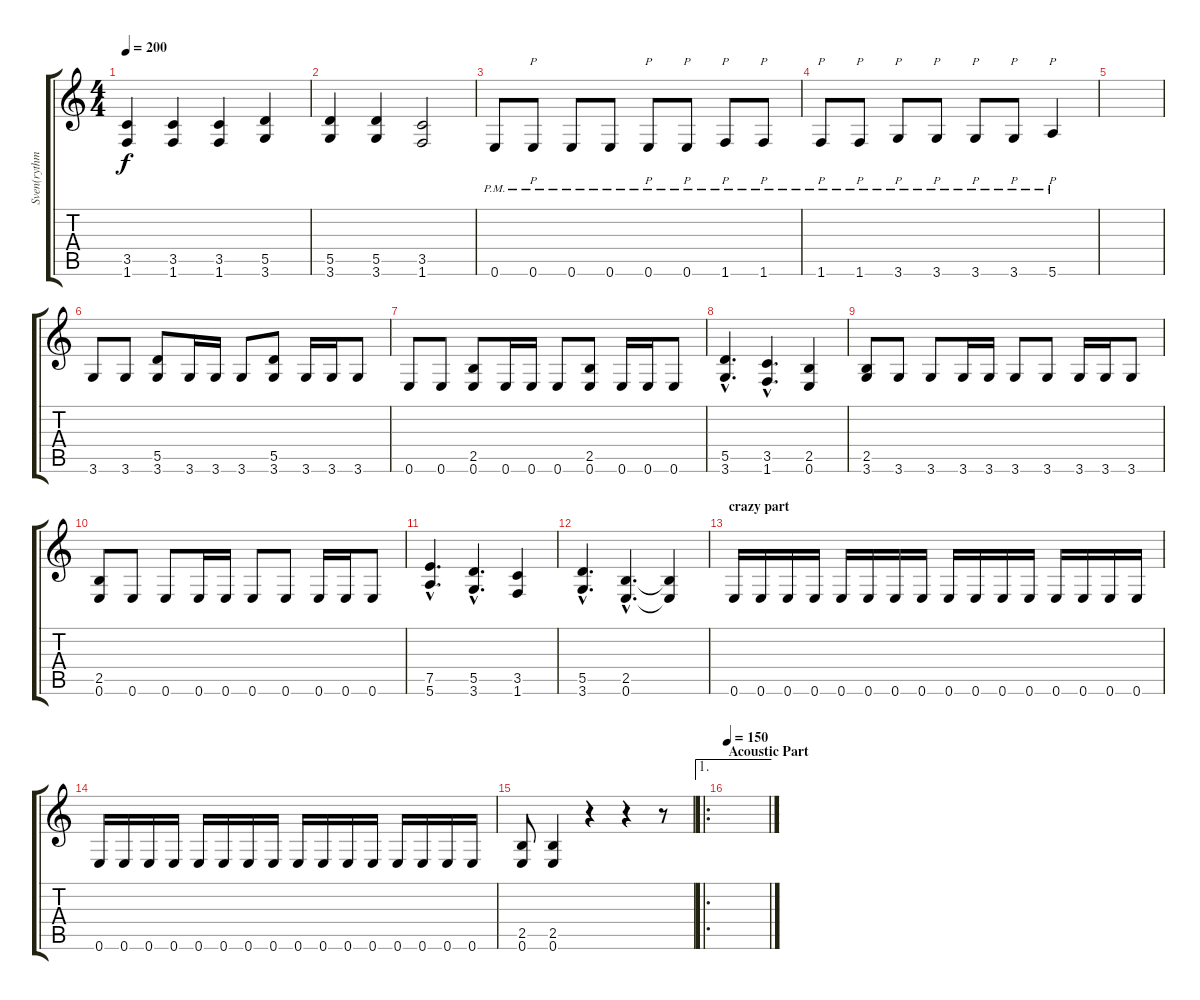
\track ("Sven(rythm guitar)" "Sven(rythm") {instrument distortionguitar}
\staff {score tabs}
\tuning (E4 B3 G3 D3 A2 E2) {hide}
\ts (4 4)
\tempo 200
\clef g2
\ks c
(3.5 1.6).4{dy f} (3.5 1.6).4 (3.5 1.6).4 (5.5 3.6).4 |
(5.5 3.6).4 (5.5 3.6).4 (3.5 1.6).2 |
0.6{pm}.8 0.6{pm}.8{p} 0.6{pm}.8 0.6{pm}.8 0.6{pm}.8{p} 0.6{pm}.8{p} 1.6{pm}.8{p} 1.6{pm}.8{p} |
1.6{pm}.8{p} 1.6{pm}.8{p} 3.6{pm}.8{p} 3.6{pm}.8{p} 3.6{pm}.8{p} 3.6{pm}.8{p} 5.6{pm}.4{p} |
|
3.6.8 3.6.8 (5.5 3.6).8 3.6.16 3.6.16 3.6.8 (5.5 3.6).8 3.6.16 3.6.16 3.6.8 |
0.6.8 0.6.8 (2.5 0.6).8 0.6.16 0.6.16 0.6.8 (2.5 0.6).8 0.6.16 0.6.16 0.6.8 |
(5.5{hac} 3.6{hac}).4{d} (3.5{hac} 1.6{hac}).4{d} (2.5 0.6).4 |
(2.5 3.6).8 3.6.8 3.6.8 3.6.16 3.6.16 3.6.8 3.6.8 3.6.16 3.6.16 3.6.8 |
(2.5 0.6).8 0.6.8 0.6.8 0.6.16 0.6.16 0.6.8 0.6.8 0.6.16 0.6.16 0.6.8 |
(7.5{hac} 5.6{hac}).4{d} (5.5{hac} 3.6{hac}).4{d} (3.5 1.6).4 |
(5.5{hac} 3.6{hac}).4{d} (2.5{hac} 0.6{hac}).4{d} (2.5{t} 0.6{t}).4 |
\section ("" "crazy part")
0.6.16 0.6.16 0.6.16 0.6.16 0.6.16 0.6.16 0.6.16 0.6.16 0.6.16 0.6.16 0.6.16 0.6.16 0.6.16 0.6.16 0.6.16 0.6.16 |
0.6.16 0.6.16 0.6.16 0.6.16 0.6.16 0.6.16 0.6.16 0.6.16 0.6.16 0.6.16 0.6.16 0.6.16 0.6.16 0.6.16 0.6.16 0.6.16 |
(2.5 0.6).8 (2.5 0.6).4 r.4 r.4 r.8 |
\ae 1
\ro
\section ("" "Acoustic Part")
\tempo 150
